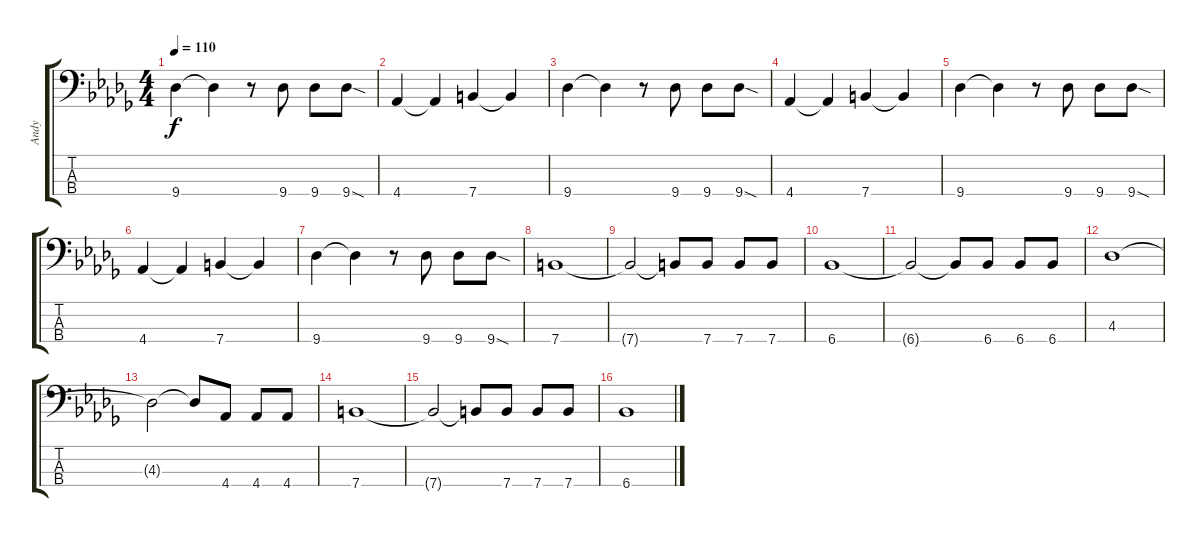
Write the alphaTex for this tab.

\track ("Andy" "Andy") {instrument electricbassfinger}
\staff {score tabs}
\tuning (G2 D2 A1 E1) {hide}
\ts (4 4)
\tempo 110
\clef f4
\ks db
9.4.4{dy f} 9.4{t}.4 r.8 9.4.8 9.4.8 9.4{sod}.8 |
4.4.4 4.4{t}.4 7.4.4 7.4{t}.4 |
9.4.4 9.4{t}.4 r.8 9.4.8 9.4.8 9.4{sod}.8 |
4.4.4 4.4{t}.4 7.4.4 7.4{t}.4 |
9.4.4 9.4{t}.4 r.8 9.4.8 9.4.8 9.4{sod}.8 |
4.4.4 4.4{t}.4 7.4.4 7.4{t}.4 |
9.4.4 9.4{t}.4 r.8 9.4.8 9.4.8 9.4{sod}.8 |
7.4.1 |
7.4{t}.2 7.4{t}.8 7.4.8 7.4.8 7.4.8 |
6.4.1 |
6.4{t}.2 6.4{t}.8 6.4.8 6.4.8 6.4.8 |
4.3.1 |
4.3{t}.2 4.3{t}.8 4.4.8 4.4.8 4.4.8 |
7.4.1 |
7.4{t}.2 7.4{t}.8 7.4.8 7.4.8 7.4.8 |
6.4.1
